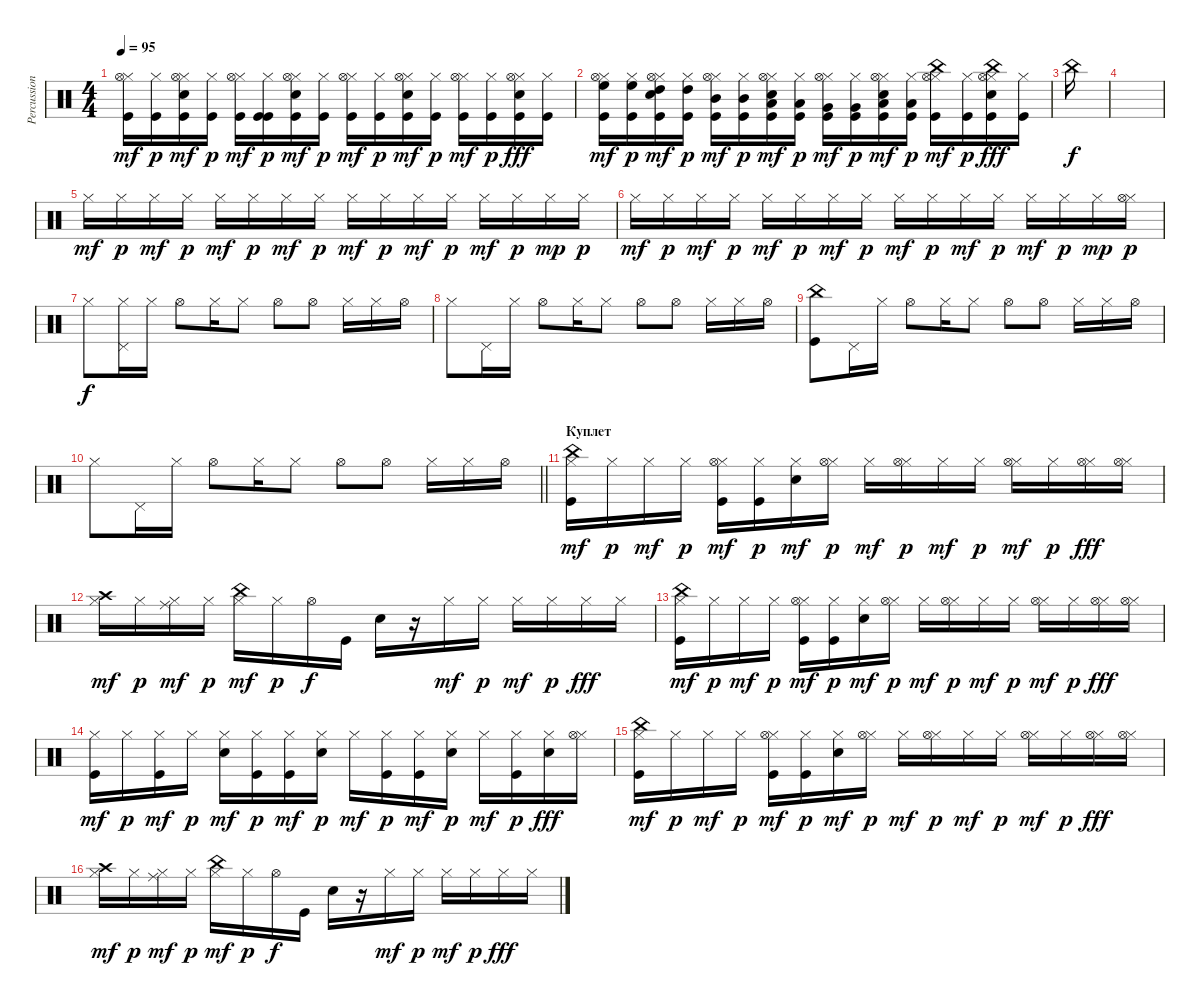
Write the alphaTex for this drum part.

\track ("Percussion" "Percussion") {instrument percussion}
\staff {score}
\articulation defaults
\ts (4 4)
\tempo 95
\clef neutral
\ks c
("Hi-Hat (closed)" "Kick (hit)" "Hi-Hat (open)").16{dy mf} ("Hi-Hat (closed)" "Kick (hit)").16{dy p} ("Hi-Hat (closed)" "Snare (hit) 2" "Hi-Hat (open)" "Kick (hit)").16{dy mf} ("Hi-Hat (closed)" "Kick (hit)").16{dy p} ("Hi-Hat (closed)" "Hi-Hat (open)" "Kick (hit)").16{dy mf} ("Hi-Hat (closed)" "Kick (hit)" "Kick (hit)").16{dy p} ("Hi-Hat (closed)" "Snare (hit) 2" "Hi-Hat (open)" "Kick (hit)").16{dy mf} ("Hi-Hat (closed)" "Kick (hit)").16{dy p} ("Hi-Hat (closed)" "Kick (hit)" "Hi-Hat (open)").16{dy mf} ("Hi-Hat (closed)" "Kick (hit)").16{dy p} ("Hi-Hat (closed)" "Snare (hit) 2" "Hi-Hat (open)" "Kick (hit)").16{dy mf} ("Hi-Hat (closed)" "Kick (hit)").16{dy p} ("Hi-Hat (closed)" "Hi-Hat (open)" "Kick (hit)").16{dy mf} ("Hi-Hat (closed)" "Kick (hit)").16{dy p} ("Hi-Hat (closed)" "Snare (hit) 2" "Hi-Hat (open)" "Kick (hit)").16{dy fff} ("Hi-Hat (closed)" "Kick (hit)").16 |
("Hi-Hat (closed)" "Kick (hit)" "Hi-Hat (open)" "High Floor Tom (hit)").16{dy mf} ("Hi-Hat (closed)" "Kick (hit)" "High Floor Tom (hit)").16{dy p} ("Hi-Hat (closed)" "Snare (hit) 2" "Hi-Hat (open)" "Kick (hit)" "High Tom (hit)").16{dy mf} ("Hi-Hat (closed)" "Kick (hit)" "High Tom (hit)").16{dy p} ("Hi-Hat (closed)" "Hi-Hat (open)" "Kick (hit)" "Mid Tom (hit)").16{dy mf} ("Hi-Hat (closed)" "Kick (hit)" "Mid Tom (hit)").16{dy p} ("Hi-Hat (closed)" "Snare (hit) 2" "Hi-Hat (open)" "Kick (hit)" "Low Tom (hit)").16{dy mf} ("Hi-Hat (closed)" "Kick (hit)" "Low Tom (hit)").16{dy p} ("Hi-Hat (closed)" "Kick (hit)" "Hi-Hat (open)" "Very Low Tom (hit)").16{dy mf} ("Hi-Hat (closed)" "Kick (hit)" "Very Low Tom (hit)").16{dy p} ("Hi-Hat (closed)" "Snare (hit) 2" "Hi-Hat (open)" "Kick (hit)" "Low Floor Tom (hit)").16{dy mf} ("Hi-Hat (closed)" "Kick (hit)" "Low Floor Tom (hit)").16{dy p} ("Hi-Hat (closed)" "Hi-Hat (open)" "Kick (hit)" "China (hit)").16{dy mf} ("Hi-Hat (closed)" "Kick (hit)").16{dy p} ("Hi-Hat (closed)" "Snare (hit) 2" "Hi-Hat (open)" "Kick (hit)" "China (hit)").16{dy fff} ("Hi-Hat (closed)" "Kick (hit)").16 |
"China (hit)".16{dy f} |
|
"Hi-Hat (closed)".16{dy mf} "Hi-Hat (closed)".16{dy p} "Hi-Hat (closed)".16{dy mf} "Hi-Hat (closed)".16{dy p} "Hi-Hat (closed)".16{dy mf} "Hi-Hat (closed)".16{dy p} "Hi-Hat (closed)".16{dy mf} "Hi-Hat (closed)".16{dy p} "Hi-Hat (closed)".16{dy mf} "Hi-Hat (closed)".16{dy p} "Hi-Hat (closed)".16{dy mf} "Hi-Hat (closed)".16{dy p} "Hi-Hat (closed)".16{dy mf} "Hi-Hat (closed)".16{dy p} "Hi-Hat (closed)".16{dy mp} "Hi-Hat (closed)".16{dy p} |
"Hi-Hat (closed)".16{dy mf} "Hi-Hat (closed)".16{dy p} "Hi-Hat (closed)".16{dy mf} "Hi-Hat (closed)".16{dy p} "Hi-Hat (closed)".16{dy mf} "Hi-Hat (closed)".16{dy p} "Hi-Hat (closed)".16{dy mf} "Hi-Hat (closed)".16{dy p} "Hi-Hat (closed)".16{dy mf} "Hi-Hat (closed)".16{dy p} "Hi-Hat (closed)".16{dy mf} "Hi-Hat (closed)".16{dy p} "Hi-Hat (closed)".16{dy mf} "Hi-Hat (closed)".16{dy p} "Hi-Hat (closed)".16{dy mp} ("Hi-Hat (closed)" "Hi-Hat (open)").16{dy p} |
"Hi-Hat (closed)".8{dy f volume 6} ("Pedal Hi-Hat (hit)" "Hi-Hat (closed)").16 "Hi-Hat (closed)".16 "Hi-Hat (open)".8 "Hi-Hat (closed)".16 "Hi-Hat (closed)".8 "Hi-Hat (open)".8 "Hi-Hat (open)".8 "Hi-Hat (closed)".16 "Hi-Hat (closed)".16 "Hi-Hat (open)".16 |
"Hi-Hat (closed)".8{volume 6} "Pedal Hi-Hat (hit)".16 "Hi-Hat (closed)".16 "Hi-Hat (open)".8 "Hi-Hat (closed)".16 "Hi-Hat (closed)".8 "Hi-Hat (open)".8 "Hi-Hat (open)".8 "Hi-Hat (closed)".16 "Hi-Hat (closed)".16 "Hi-Hat (open)".16 |
("China (hit)" "Kick (hit)").8{volume 6} "Pedal Hi-Hat (hit)".16 "Hi-Hat (closed)".16 "Hi-Hat (open)".8 "Hi-Hat (closed)".16 "Hi-Hat (closed)".8 "Hi-Hat (open)".8 "Hi-Hat (open)".8 "Hi-Hat (closed)".16 "Hi-Hat (closed)".16 "Hi-Hat (open)".16 |
\barLineRight lightlight "Hi-Hat (closed)".8{volume 6} "Pedal Hi-Hat (hit)".16 "Hi-Hat (closed)".16 "Hi-Hat (open)".8 "Hi-Hat (closed)".16 "Hi-Hat (closed)".8 "Hi-Hat (open)".8 "Hi-Hat (open)".8 "Hi-Hat (closed)".16 "Hi-Hat (closed)".16 "Hi-Hat (open)".16
|
\section ("" "Куплет")
("Hi-Hat (closed)" "Kick (hit)" "China (hit)").16{dy mf} "Hi-Hat (closed)".16{dy p} "Hi-Hat (closed)".16{dy mf} "Hi-Hat (closed)".16{dy p} ("Hi-Hat (closed)" "Hi-Hat (open)" "Kick (hit)").16{dy mf} ("Hi-Hat (closed)" "Kick (hit)").16{dy p} ("Hi-Hat (closed)" "Snare (hit) 2").16{dy mf} ("Hi-Hat (closed)" "Hi-Hat (open)").16{dy p} "Hi-Hat (closed)".16{dy mf} ("Hi-Hat (closed)" "Hi-Hat (open)").16{dy p} "Hi-Hat (closed)".16{dy mf} "Hi-Hat (closed)".16{dy p} ("Hi-Hat (closed)" "Hi-Hat (open)").16{dy mf} "Hi-Hat (closed)".16{dy p} ("Hi-Hat (closed)" "Hi-Hat (open)").16{dy fff} ("Hi-Hat (closed)" "Hi-Hat (open)").16 |
("Hi-Hat (closed)" "Crash high (hit)").16{dy mf} "Hi-Hat (closed)".16{dy p} ("Hi-Hat (closed)" "Ride (middle)").16{dy mf} "Hi-Hat (closed)".16{dy p} ("Hi-Hat (closed)" "China (hit)").16{dy mf} "Hi-Hat (closed)".16{dy p} "Hi-Hat (open)".16{dy f} "Kick (hit)".16 "Snare (hit) 2".16 r.16 "Hi-Hat (closed)".16{dy mf} "Hi-Hat (closed)".16{dy p} "Hi-Hat (closed)".16{dy mf} "Hi-Hat (closed)".16{dy p} "Hi-Hat (closed)".16{dy fff} "Hi-Hat (closed)".16 |
("Hi-Hat (closed)" "Kick (hit)" "China (hit)").16{dy mf} "Hi-Hat (closed)".16{dy p} "Hi-Hat (closed)".16{dy mf} "Hi-Hat (closed)".16{dy p} ("Hi-Hat (closed)" "Hi-Hat (open)" "Kick (hit)").16{dy mf} ("Hi-Hat (closed)" "Kick (hit)").16{dy p} ("Hi-Hat (closed)" "Snare (hit) 2").16{dy mf} ("Hi-Hat (closed)" "Hi-Hat (open)").16{dy p} "Hi-Hat (closed)".16{dy mf} ("Hi-Hat (closed)" "Hi-Hat (open)").16{dy p} "Hi-Hat (closed)".16{dy mf} "Hi-Hat (closed)".16{dy p} ("Hi-Hat (closed)" "Hi-Hat (open)").16{dy mf} "Hi-Hat (closed)".16{dy p} ("Hi-Hat (closed)" "Hi-Hat (open)").16{dy fff} ("Hi-Hat (closed)" "Hi-Hat (open)").16 |
("Hi-Hat (closed)" "Kick (hit)").16{dy mf} "Hi-Hat (closed)".16{dy p} ("Hi-Hat (closed)" "Kick (hit)").16{dy mf} "Hi-Hat (closed)".16{dy p} ("Hi-Hat (closed)" "Snare (hit) 2").16{dy mf} ("Hi-Hat (closed)" "Kick (hit)").16{dy p} ("Hi-Hat (closed)" "Kick (hit)").16{dy mf} ("Hi-Hat (closed)" "Snare (hit) 2").16{dy p} "Hi-Hat (closed)".16{dy mf} ("Hi-Hat (closed)" "Kick (hit)").16{dy p} ("Hi-Hat (closed)" "Kick (hit)").16{dy mf} ("Hi-Hat (closed)" "Snare (hit) 2").16{dy p} "Hi-Hat (closed)".16{dy mf} ("Hi-Hat (closed)" "Kick (hit)").16{dy p} ("Hi-Hat (closed)" "Snare (hit) 2").16{dy fff} ("Hi-Hat (closed)" "Hi-Hat (open)").16 |
("Hi-Hat (closed)" "Kick (hit)" "China (hit)").16{dy mf} "Hi-Hat (closed)".16{dy p} "Hi-Hat (closed)".16{dy mf} "Hi-Hat (closed)".16{dy p} ("Hi-Hat (closed)" "Hi-Hat (open)" "Kick (hit)").16{dy mf} ("Hi-Hat (closed)" "Kick (hit)").16{dy p} ("Hi-Hat (closed)" "Snare (hit) 2").16{dy mf} ("Hi-Hat (closed)" "Hi-Hat (open)").16{dy p} "Hi-Hat (closed)".16{dy mf} ("Hi-Hat (closed)" "Hi-Hat (open)").16{dy p} "Hi-Hat (closed)".16{dy mf} "Hi-Hat (closed)".16{dy p} ("Hi-Hat (closed)" "Hi-Hat (open)").16{dy mf} "Hi-Hat (closed)".16{dy p} ("Hi-Hat (closed)" "Hi-Hat (open)").16{dy fff} ("Hi-Hat (closed)" "Hi-Hat (open)").16 |
("Hi-Hat (closed)" "Crash high (hit)").16{dy mf} "Hi-Hat (closed)".16{dy p} ("Hi-Hat (closed)" "Ride (middle)").16{dy mf} "Hi-Hat (closed)".16{dy p} ("Hi-Hat (closed)" "China (hit)").16{dy mf} "Hi-Hat (closed)".16{dy p} "Hi-Hat (open)".16{dy f} "Kick (hit)".16 "Snare (hit) 2".16 r.16 "Hi-Hat (closed)".16{dy mf} "Hi-Hat (closed)".16{dy p} "Hi-Hat (closed)".16{dy mf} "Hi-Hat (closed)".16{dy p} "Hi-Hat (closed)".16{dy fff} "Hi-Hat (closed)".16
